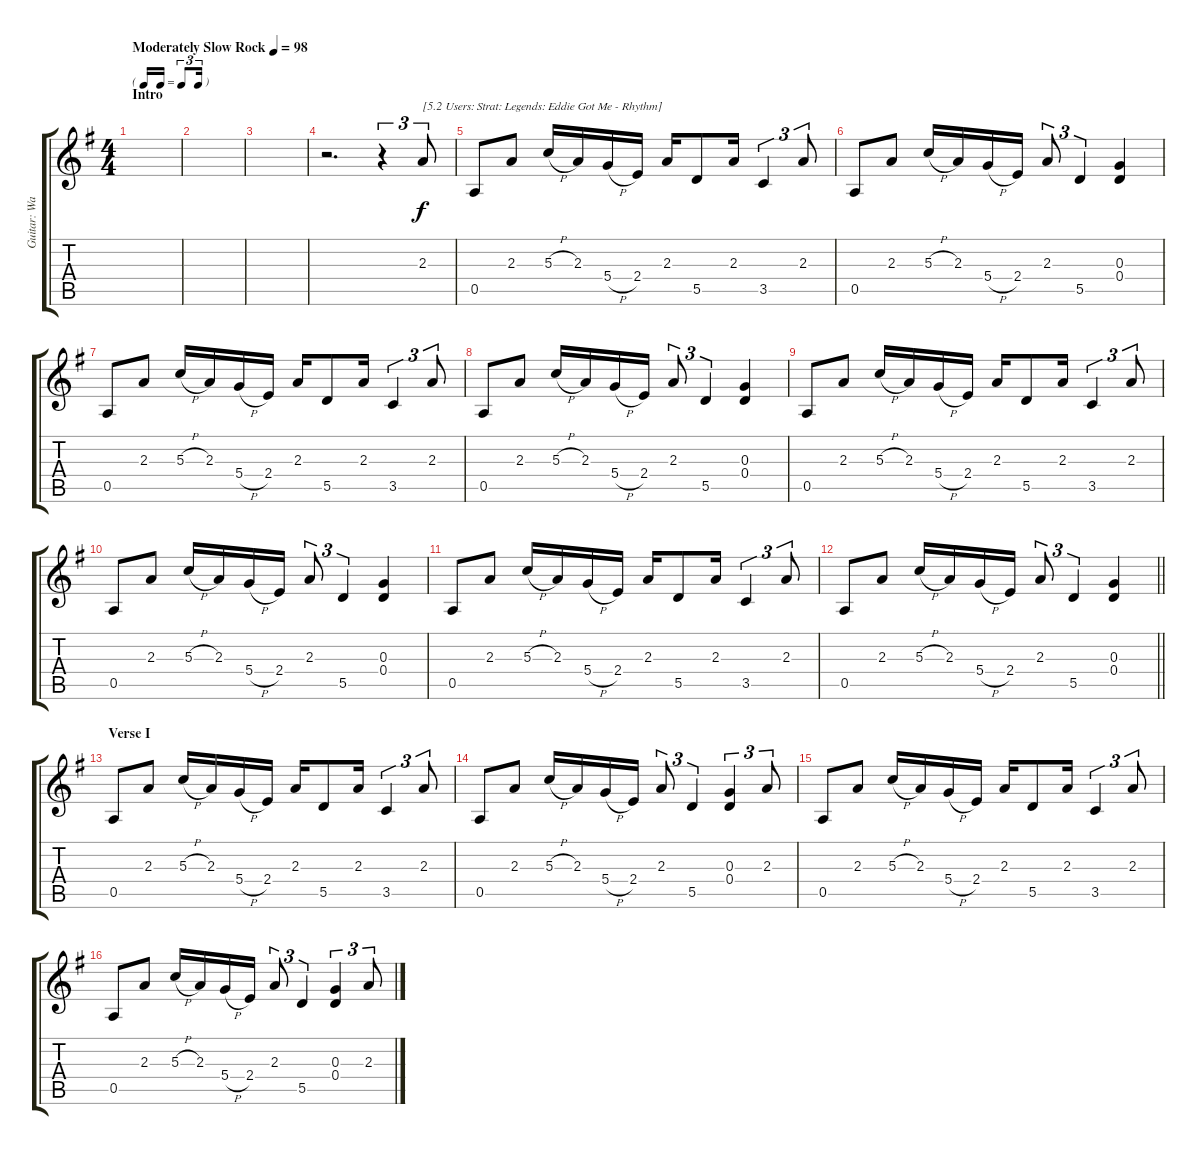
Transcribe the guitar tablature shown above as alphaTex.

\track ("Guitar: Warren" "Guitar: Wa") {instrument distortionguitar}
\staff {score tabs}
\tuning (E4 B3 G3 D3 A2 E2) {hide}
\ts (4 4)
\tf triplet16th
\section ("" "Intro")
\tempo (98 "Moderately Slow Rock")
\clef g2
\ks g
|
|
|
r.2{d} r.4{tu (3 2)} 2.3.8{tu (3 2) txt "[5.2 Users: Strat: Legends: Eddie Got Me - Rhythm]"} |
0.5.8 2.3.8 5.3{h}.16 2.3.16 5.4{h}.16 2.4.16 2.3.16 5.5.8 2.3.16 3.5.4{tu (3 2)} 2.3.8{tu (3 2)} |
0.5.8 2.3.8 5.3{h}.16 2.3.16 5.4{h}.16 2.4.16 2.3.8{tu (3 2)} 5.5.4{tu (3 2)} (0.3 0.4).4 |
0.5.8 2.3.8 5.3{h}.16 2.3.16 5.4{h}.16 2.4.16 2.3.16 5.5.8 2.3.16 3.5.4{tu (3 2)} 2.3.8{tu (3 2)} |
0.5.8 2.3.8 5.3{h}.16 2.3.16 5.4{h}.16 2.4.16 2.3.8{tu (3 2)} 5.5.4{tu (3 2)} (0.3 0.4).4 |
0.5.8 2.3.8 5.3{h}.16 2.3.16 5.4{h}.16 2.4.16 2.3.16 5.5.8 2.3.16 3.5.4{tu (3 2)} 2.3.8{tu (3 2)} |
0.5.8 2.3.8 5.3{h}.16 2.3.16 5.4{h}.16 2.4.16 2.3.8{tu (3 2)} 5.5.4{tu (3 2)} (0.3 0.4).4 |
0.5.8 2.3.8 5.3{h}.16 2.3.16 5.4{h}.16 2.4.16 2.3.16 5.5.8 2.3.16 3.5.4{tu (3 2)} 2.3.8{tu (3 2)} |
\barLineRight lightlight
0.5.8 2.3.8 5.3{h}.16 2.3.16 5.4{h}.16 2.4.16 2.3.8{tu (3 2)} 5.5.4{tu (3 2)} (0.3 0.4).4 |
\section ("" "Verse I")
0.5.8 2.3.8 5.3{h}.16 2.3.16 5.4{h}.16 2.4.16 2.3.16 5.5.8 2.3.16 3.5.4{tu (3 2)} 2.3.8{tu (3 2)} |
0.5.8 2.3.8 5.3{h}.16 2.3.16 5.4{h}.16 2.4.16 2.3.8{tu (3 2)} 5.5.4{tu (3 2)} (0.3 0.4).4{tu (3 2)} 2.3.8{tu (3 2)} |
0.5.8 2.3.8 5.3{h}.16 2.3.16 5.4{h}.16 2.4.16 2.3.16 5.5.8 2.3.16 3.5.4{tu (3 2)} 2.3.8{tu (3 2)} |
0.5.8 2.3.8 5.3{h}.16 2.3.16 5.4{h}.16 2.4.16 2.3.8{tu (3 2)} 5.5.4{tu (3 2)} (0.3 0.4).4{tu (3 2)} 2.3.8{tu (3 2)}
